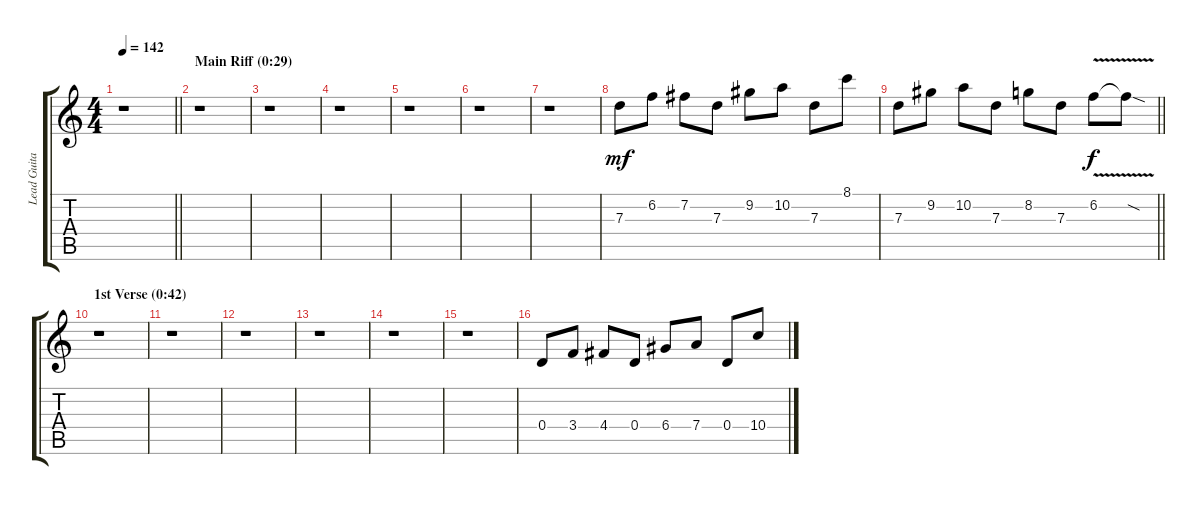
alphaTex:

\track ("Lead Guitar (Slash)  " "Lead Guita") {instrument overdrivenguitar}
\staff {score tabs}
\tuning (E4 B3 G3 D3 A2 D2) {hide}
\ts (4 4)
\tempo 142
\clef g2
\barLineRight lightlight
\ks c
r.1{dy mf} |
\section ("" "Main Riff (0:29)")
r.1 |
r.1 |
r.1 |
r.1 |
r.1 |
r.1 |
7.3.8{balance 5} 6.2.8 7.2.8 7.3.8 9.2.8 10.2.8 7.3.8 8.1.8 |
\barLineRight lightlight
7.3.8 9.2.8 10.2.8 7.3.8 8.2.8 7.3.8 6.2{v}.8{dy f} 6.2{sod t}.8 |
\section ("" "1st Verse (0:42)")
r.1 |
r.1 |
r.1 |
r.1 |
r.1 |
r.1 |
0.4.8 3.4.8 4.4.8 0.4.8 6.4.8 7.4.8 0.4.8 10.4.8
